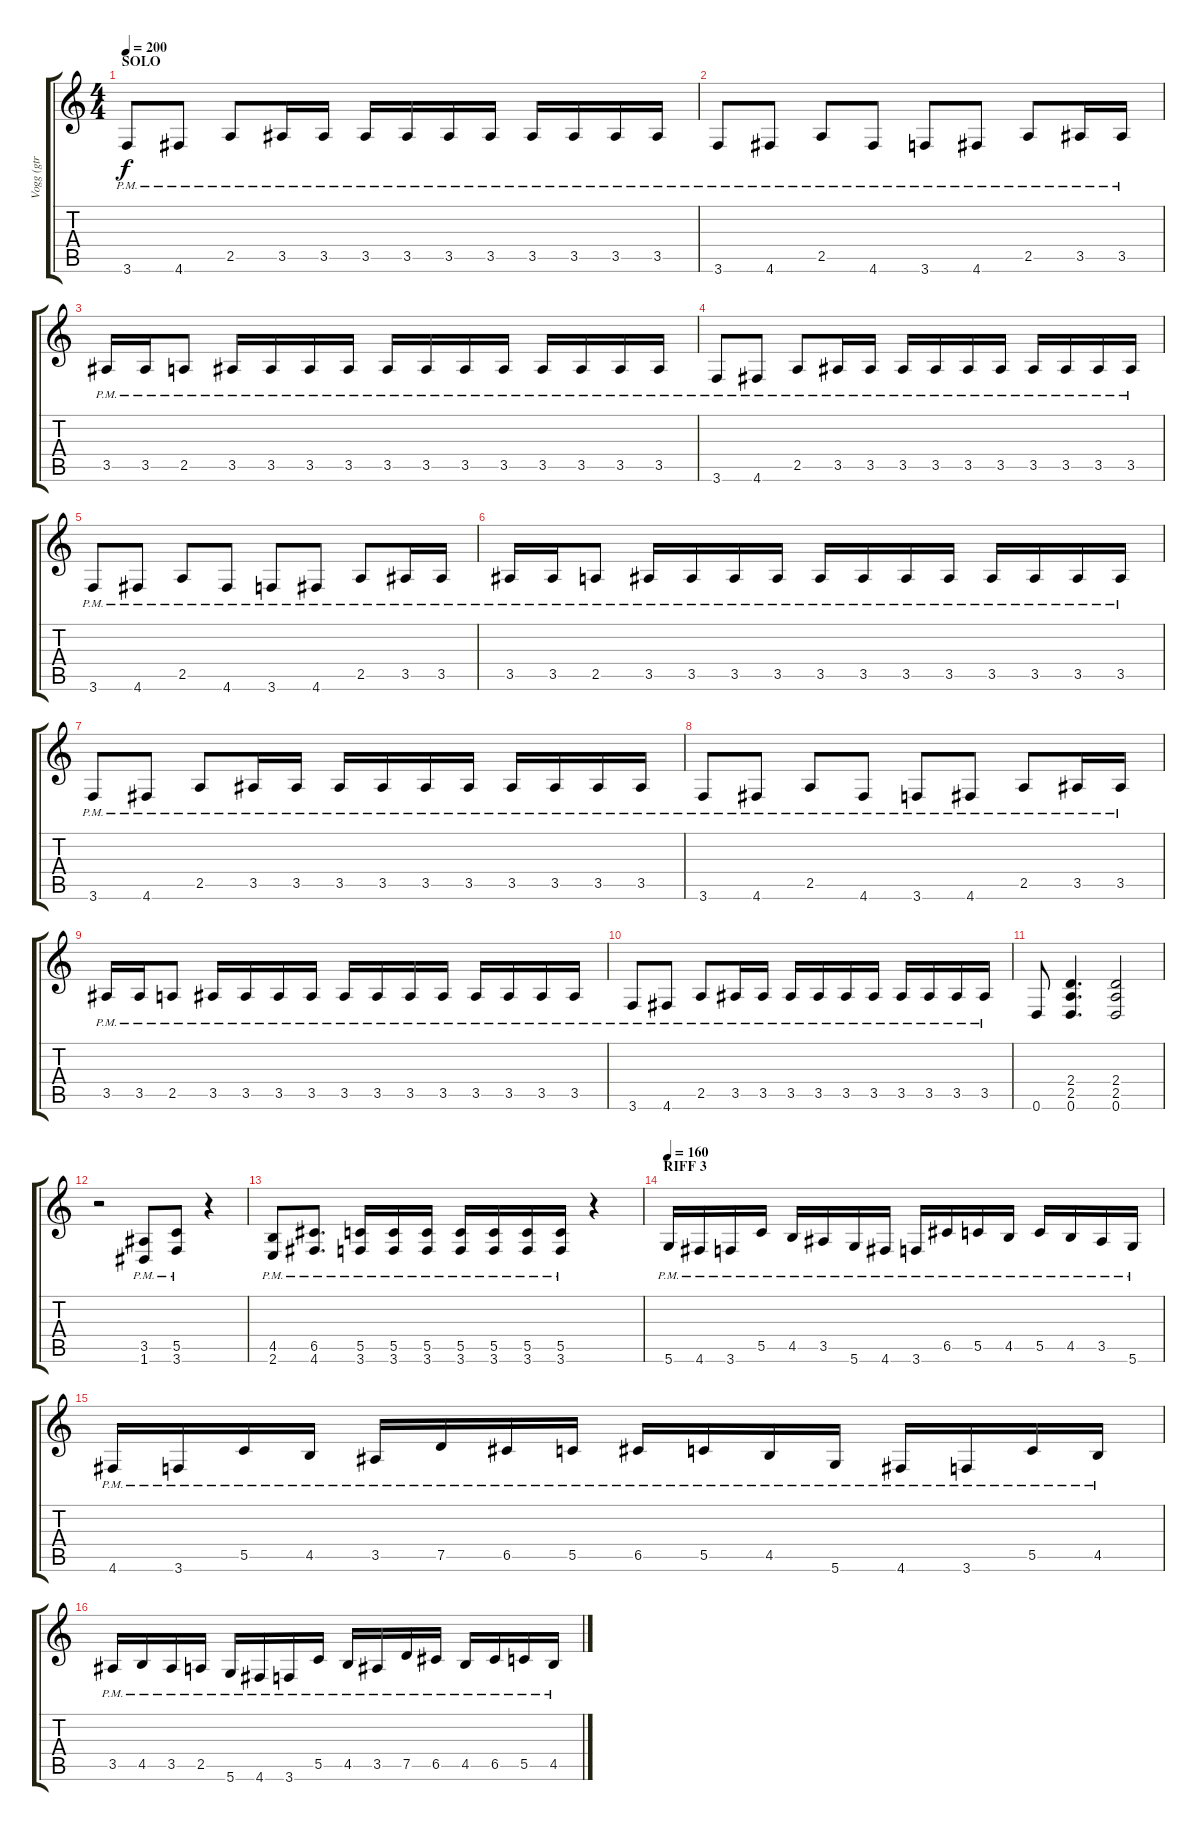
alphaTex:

\track ("Vogg (gtr 1)" "Vogg (gtr ") {instrument distortionguitar}
\staff {score tabs}
\tuning (D4 A3 F3 C3 G2 D2) {hide}
\ts (4 4)
\section ("" "SOLO")
\tempo 200
\clef g2
\ks c
3.6{pm}.8{dy f} 4.6{pm}.8 2.5{pm}.8 3.5{pm}.16 3.5{pm}.16 3.5{pm}.16 3.5{pm}.16 3.5{pm}.16 3.5{pm}.16 3.5{pm}.16 3.5{pm}.16 3.5{pm}.16 3.5{pm}.16 |
3.6{pm}.8 4.6{pm}.8 2.5{pm}.8 4.6{pm}.8 3.6{pm}.8 4.6{pm}.8 2.5{pm}.8 3.5{pm}.16 3.5{pm}.16 |
3.5{pm}.16 3.5{pm}.16 2.5{pm}.8 3.5{pm}.16 3.5{pm}.16 3.5{pm}.16 3.5{pm}.16 3.5{pm}.16 3.5{pm}.16 3.5{pm}.16 3.5{pm}.16 3.5{pm}.16 3.5{pm}.16 3.5{pm}.16 3.5{pm}.16 |
3.6{pm}.8 4.6{pm}.8 2.5{pm}.8 3.5{pm}.16 3.5{pm}.16 3.5{pm}.16 3.5{pm}.16 3.5{pm}.16 3.5{pm}.16 3.5{pm}.16 3.5{pm}.16 3.5{pm}.16 3.5{pm}.16 |
3.6{pm}.8 4.6{pm}.8 2.5{pm}.8 4.6{pm}.8 3.6{pm}.8 4.6{pm}.8 2.5{pm}.8 3.5{pm}.16 3.5{pm}.16 |
3.5{pm}.16 3.5{pm}.16 2.5{pm}.8 3.5{pm}.16 3.5{pm}.16 3.5{pm}.16 3.5{pm}.16 3.5{pm}.16 3.5{pm}.16 3.5{pm}.16 3.5{pm}.16 3.5{pm}.16 3.5{pm}.16 3.5{pm}.16 3.5{pm}.16 |
3.6{pm}.8 4.6{pm}.8 2.5{pm}.8 3.5{pm}.16 3.5{pm}.16 3.5{pm}.16 3.5{pm}.16 3.5{pm}.16 3.5{pm}.16 3.5{pm}.16 3.5{pm}.16 3.5{pm}.16 3.5{pm}.16 |
3.6{pm}.8 4.6{pm}.8 2.5{pm}.8 4.6{pm}.8 3.6{pm}.8 4.6{pm}.8 2.5{pm}.8 3.5{pm}.16 3.5{pm}.16 |
3.5{pm}.16 3.5{pm}.16 2.5{pm}.8 3.5{pm}.16 3.5{pm}.16 3.5{pm}.16 3.5{pm}.16 3.5{pm}.16 3.5{pm}.16 3.5{pm}.16 3.5{pm}.16 3.5{pm}.16 3.5{pm}.16 3.5{pm}.16 3.5{pm}.16 |
3.6{pm}.8 4.6{pm}.8 2.5{pm}.8 3.5{pm}.16 3.5{pm}.16 3.5{pm}.16 3.5{pm}.16 3.5{pm}.16 3.5{pm}.16 3.5{pm}.16 3.5{pm}.16 3.5{pm}.16 3.5{pm}.16 |
0.6.8 (2.4 2.5 0.6).4{d} (2.4 2.5 0.6).2 |
r.2 (3.5{pm} 1.6).8 (5.5{pm} 3.6).8 r.4 |
(4.5{pm} 2.6{pm}).8 (6.5{pm} 4.6{pm}).8{d} (5.5{pm} 3.6{pm}).16 (5.5{pm} 3.6{pm}).16 (5.5{pm} 3.6{pm}).16 (5.5{pm} 3.6{pm}).16 (5.5{pm} 3.6{pm}).16 (5.5{pm} 3.6{pm}).16 (5.5{pm} 3.6{pm}).16 r.4 |
\section ("" "RIFF 3")
\tempo 160
5.6{pm}.16 4.6{pm}.16 3.6{pm}.16 5.5{pm}.16 4.5{pm}.16 3.5{pm}.16 5.6{pm}.16 4.6{pm}.16 3.6{pm}.16 6.5{pm}.16 5.5{pm}.16 4.5{pm}.16 5.5{pm}.16 4.5{pm}.16 3.5{pm}.16 5.6{pm}.16 |
4.6{pm}.16 3.6{pm}.16 5.5{pm}.16 4.5{pm}.16 3.5{pm}.16 7.5{pm}.16 6.5{pm}.16 5.5{pm}.16 6.5{pm}.16 5.5{pm}.16 4.5{pm}.16 5.6{pm}.16 4.6{pm}.16 3.6{pm}.16 5.5{pm}.16 4.5{pm}.16 |
3.5{pm}.16 4.5{pm}.16 3.5{pm}.16 2.5{pm}.16 5.6{pm}.16 4.6{pm}.16 3.6{pm}.16 5.5{pm}.16 4.5{pm}.16 3.5{pm}.16 7.5{pm}.16 6.5{pm}.16 4.5{pm}.16 6.5{pm}.16 5.5{pm}.16 4.5{pm}.16
